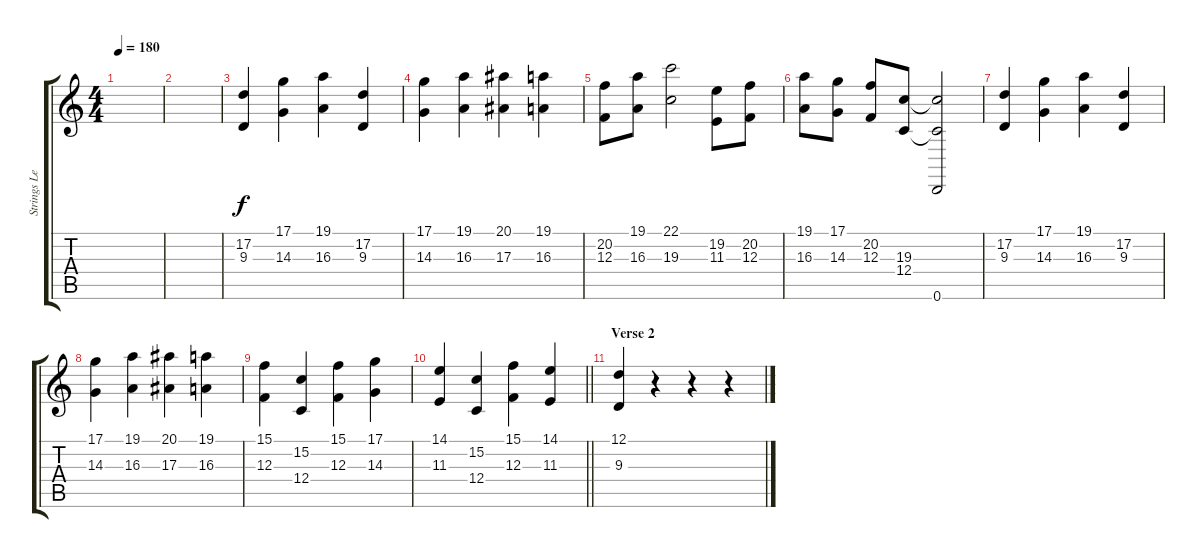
\track ("Strings Lead" "Strings Le") {instrument stringensemble1}
\staff {score tabs}
\tuning (D4 A3 F3 C3 G2 D2) {hide}
\ts (4 4)
\tempo 180
\clef g2
\ks c
|
|
(17.2 9.3).4{volume 14} (17.1 14.3).4 (19.1 16.3).4 (17.2 9.3).4 |
(17.1 14.3).4 (19.1 16.3).4 (20.1 17.3).4 (19.1 16.3).4 |
(20.2 12.3).8 (19.1 16.3).8 (22.1 19.3).2 (19.2 11.3).8 (20.2 12.3).8 |
(19.1 16.3).8 (17.1 14.3).8 (20.2 12.3).8 (19.3 12.4).8 (19.3{t} 12.4{t} 0.6).2 |
(17.2 9.3).4 (17.1 14.3).4 (19.1 16.3).4 (17.2 9.3).4 |
(17.1 14.3).4 (19.1 16.3).4 (20.1 17.3).4 (19.1 16.3).4 |
(15.1 12.3).4 (15.2 12.4).4 (15.1 12.3).4 (17.1 14.3).4 |
\barLineRight lightlight
(14.1 11.3).4 (15.2 12.4).4 (15.1 12.3).4 (14.1 11.3).4 |
\section ("" "Verse 2")
(12.1 9.3).4 r.4 r.4 r.4
